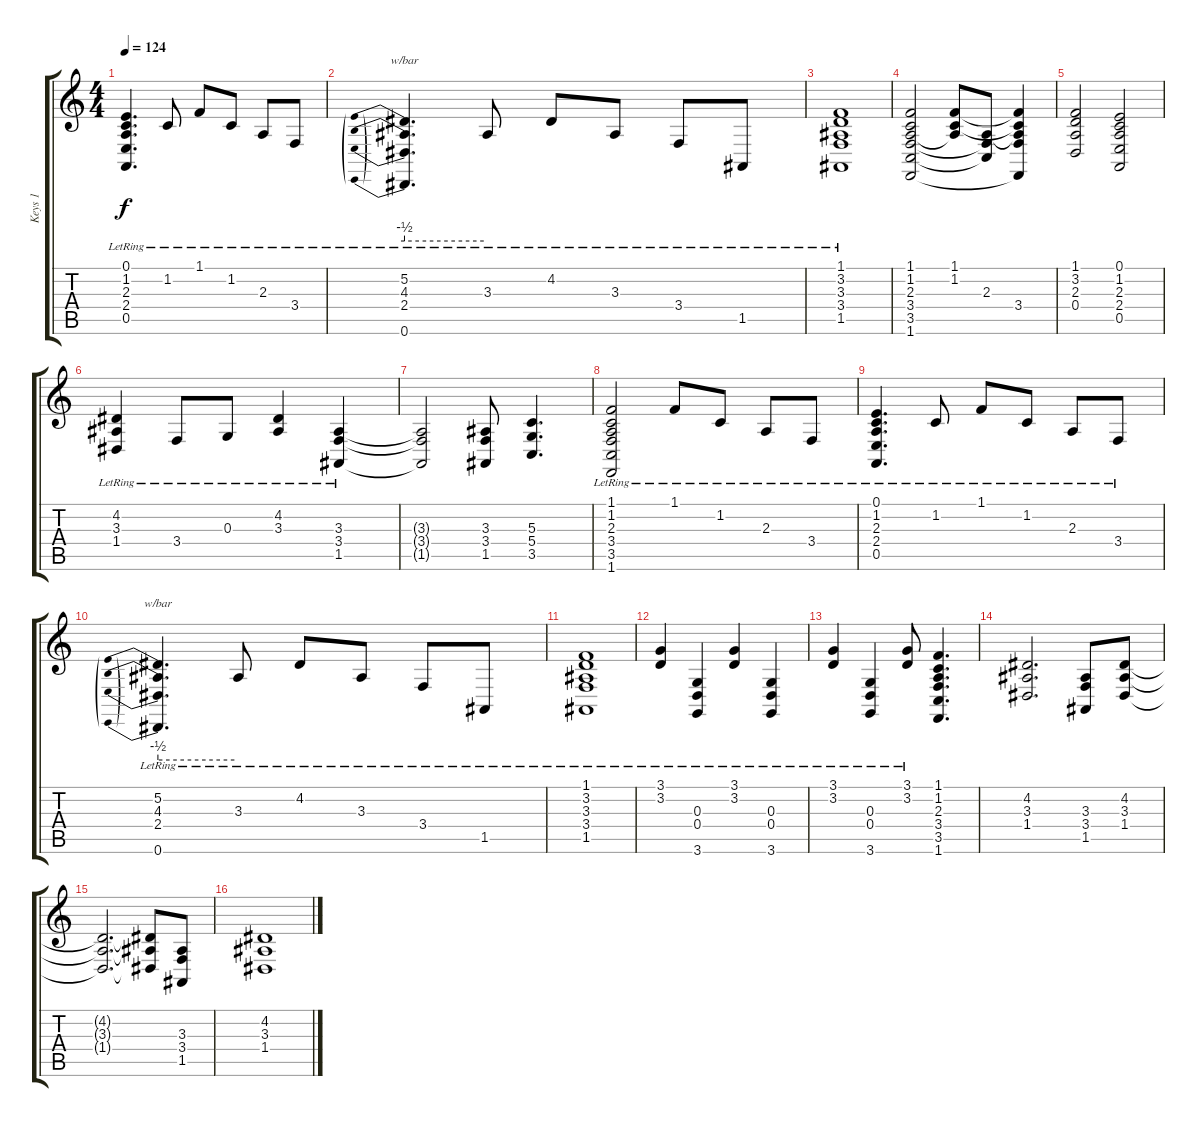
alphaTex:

\track ("Keys 1" "Keys 1") {instrument electricgrandpiano}
\staff {score tabs}
\tuning (E4 B3 G3 D3 A2 E2) {hide}
\ts (4 4)
\tempo 124
\clef g2
\ks c
(0.1{lr} 1.2{lr} 2.3{lr} 2.4{lr} 0.5{lr}).4{d dy f} 1.2{lr}.8 1.1{lr}.8 1.2{lr}.8 2.3{lr}.8 3.4{lr}.8 |
(5.2{lr} 4.3{lr} 2.4{lr} 0.6).4{d tbe (predive default 0 -2 60 -2)} 3.3{lr}.8 4.2{lr}.8 3.3{lr}.8 3.4{lr}.8 1.5{lr}.8 |
(1.1{lr} 3.2{lr} 3.3{lr} 3.4{lr} 1.5{lr}).1 |
(1.1 1.2 2.3 3.4 3.5 1.6).2 (1.1 1.2 2.3{t}).8 (2.3 3.4{t} 3.5{t}).8 (1.1{t} 1.2{t} 2.3{t} 3.4 1.6{t}).4 |
(1.1 3.2 2.3 0.4).2 (0.1 1.2 2.3 2.4 0.5).2 |
(4.2{lr} 3.3{lr} 1.4{lr}).4 3.4{lr}.8 0.3{lr}.8 (4.2 3.3{lr}).4 (3.3{lr} 3.4{lr} 1.5{lr}).4 |
(3.3{t} 3.4{t} 1.5{t}).2 (3.3 3.4 1.5).8 (5.3 5.4 3.5).4{d} |
(1.1{lr} 1.2{lr} 2.3{lr} 3.4{lr} 3.5{lr} 1.6{lr}).2 1.1{lr}.8 1.2{lr}.8 2.3{lr}.8 3.4{lr}.8 |
(0.1{lr} 1.2{lr} 2.3{lr} 2.4{lr} 0.5{lr}).4{d} 1.2{lr}.8 1.1{lr}.8 1.2{lr}.8 2.3{lr}.8 3.4{lr}.8 |
(5.2{lr} 4.3{lr} 2.4{lr} 0.6).4{d tbe (predive default 0 -2 60 -2)} 3.3{lr}.8 4.2{lr}.8 3.3{lr}.8 3.4{lr}.8 1.5{lr}.8 |
(1.1{lr} 3.2{lr} 3.3{lr} 3.4{lr} 1.5{lr}).1 |
(3.1{lr} 3.2{lr}).4 (0.3{lr} 0.4{lr} 3.6{lr}).4 (3.1{lr} 3.2{lr}).4 (0.3{lr} 0.4{lr} 3.6{lr}).4 |
(3.1{lr} 3.2{lr}).4 (0.3{lr} 0.4{lr} 3.6{lr}).4 (3.1{lr} 3.2{lr}).8 (1.1 1.2 2.3 3.4 3.5 1.6).4{d} |
(4.2 3.3 1.4).2{d} (3.3 3.4 1.5).8 (4.2 3.3 1.4).8 |
(4.2{t} 3.3{t} 1.4{t}).2{d} (4.2{t} 3.3{t} 1.4{t}).8 (3.3 3.4 1.5).8 |
(4.2 3.3 1.4).1
